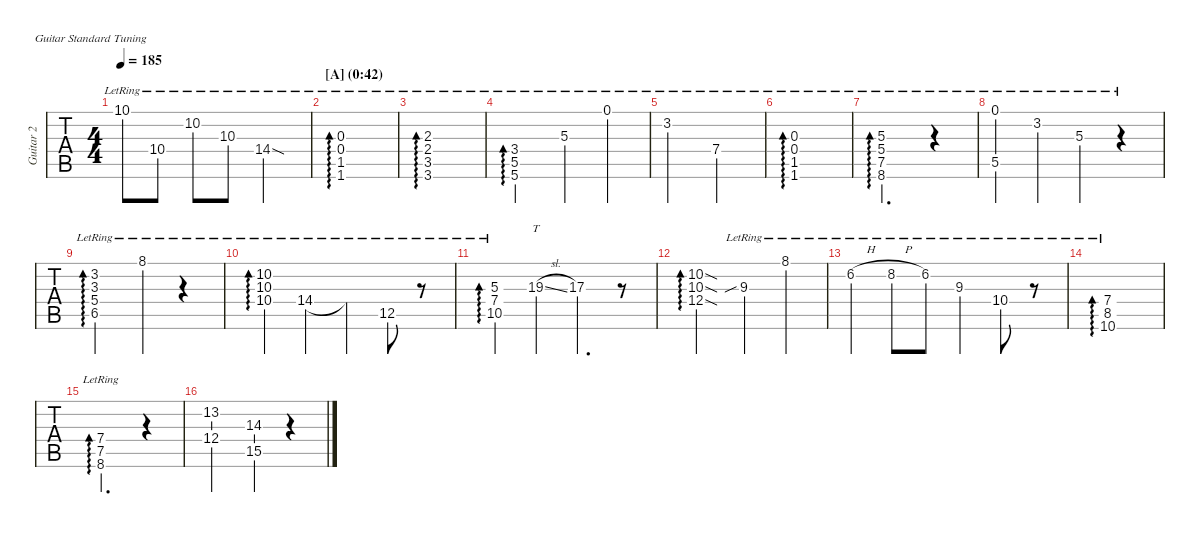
\defaultSystemsLayout 4
\hideDynamics
\bracketExtendMode nobrackets
\multiTrackTrackNamePolicy allsystems
\firstSystemTrackNameMode fullname
\otherSystemsTrackNameMode fullname
\otherSystemsTrackNameOrientation horizontal
\track ("Guitar 2" "Guitar 2") {instrument distortionguitar}
\staff {tabs}
\tuning (E4 B3 G3 D3 A2 E2)
\ts (4 4)
\scale
1.00205
\tempo 185
\accidentals auto
\clef g2
\ottava regular
\simile none
\ks c
10.1{lr}.8{dy mf} 10.4{lr}.8 10.2{lr}.8 10.3{lr}.8 14.4{sod lr}.2 |
\section ("A" "(0:42)")
\scale
1.01453 (1.5{lr acc #} 0.3{lr} 0.4{lr} 1.6).1{ad 0 instrument acousticguitarsteel} |
\scale
0.982618 (3.5{lr} 2.3{lr} 2.4{lr} 3.6).1{ad 0} |
\scale
1.0077 (5.6{lr} 5.5{lr} 3.4{lr}).2{ad 0} 5.3{lr}.4 0.1{lr}.4 |
\scale
0.995157 3.2{lr}.2 7.4{lr}.2 |
\scale
1.01035 (1.5{lr acc #} 0.3{lr} 0.4{lr} 1.6).1{ad 0} |
\scale
0.995156 (5.4{lr} 5.3{lr} 7.5{lr} 8.6{lr}).2{d ad 0} r.4 |
\scale
0.999337 (0.1{lr} 5.5{lr}).4 3.2{lr}.4 5.3{lr}.4 r.4 |
\scale
0.995156 (3.3{lr acc #} 6.5{lr acc #} 5.4{lr} 3.2{lr}).2{ad 0} 8.1{lr}.4 r.4 |
\scale
1.00199 (10.3{lr} 10.2{lr} 10.4{lr}).4{ad 0} 14.4{lr}.4 14.4{lr t}.4 12.5{lr}.8 r.8 |
\scale
0.999336 (7.4{lr} 5.3{lr} 10.5).4{ad 0} 19.3{sl}.4{tt} 17.3.4{d} r.8 |
\scale
0.999336 (10.3{sod} 12.4{sod} 10.2{sod}).2{ad 0} 9.3{sib lr}.4 8.1{lr}.4 |
\scale
0.999336 6.2{h lr}.4 8.2{h lr}.8 6.2{lr}.8 9.3{lr}.4 10.4{lr}.8 r.8 |
\scale
1.00652 (8.5{lr} 10.6{lr} 7.4).1{ad 0} |
\scale
0.99968 (8.6{lr} 7.4{lr} 7.5{lr}).2{d ad 0} r.4 |
\scale
0.987141 (13.2 12.4).2 (14.3 15.5).4 r.4
